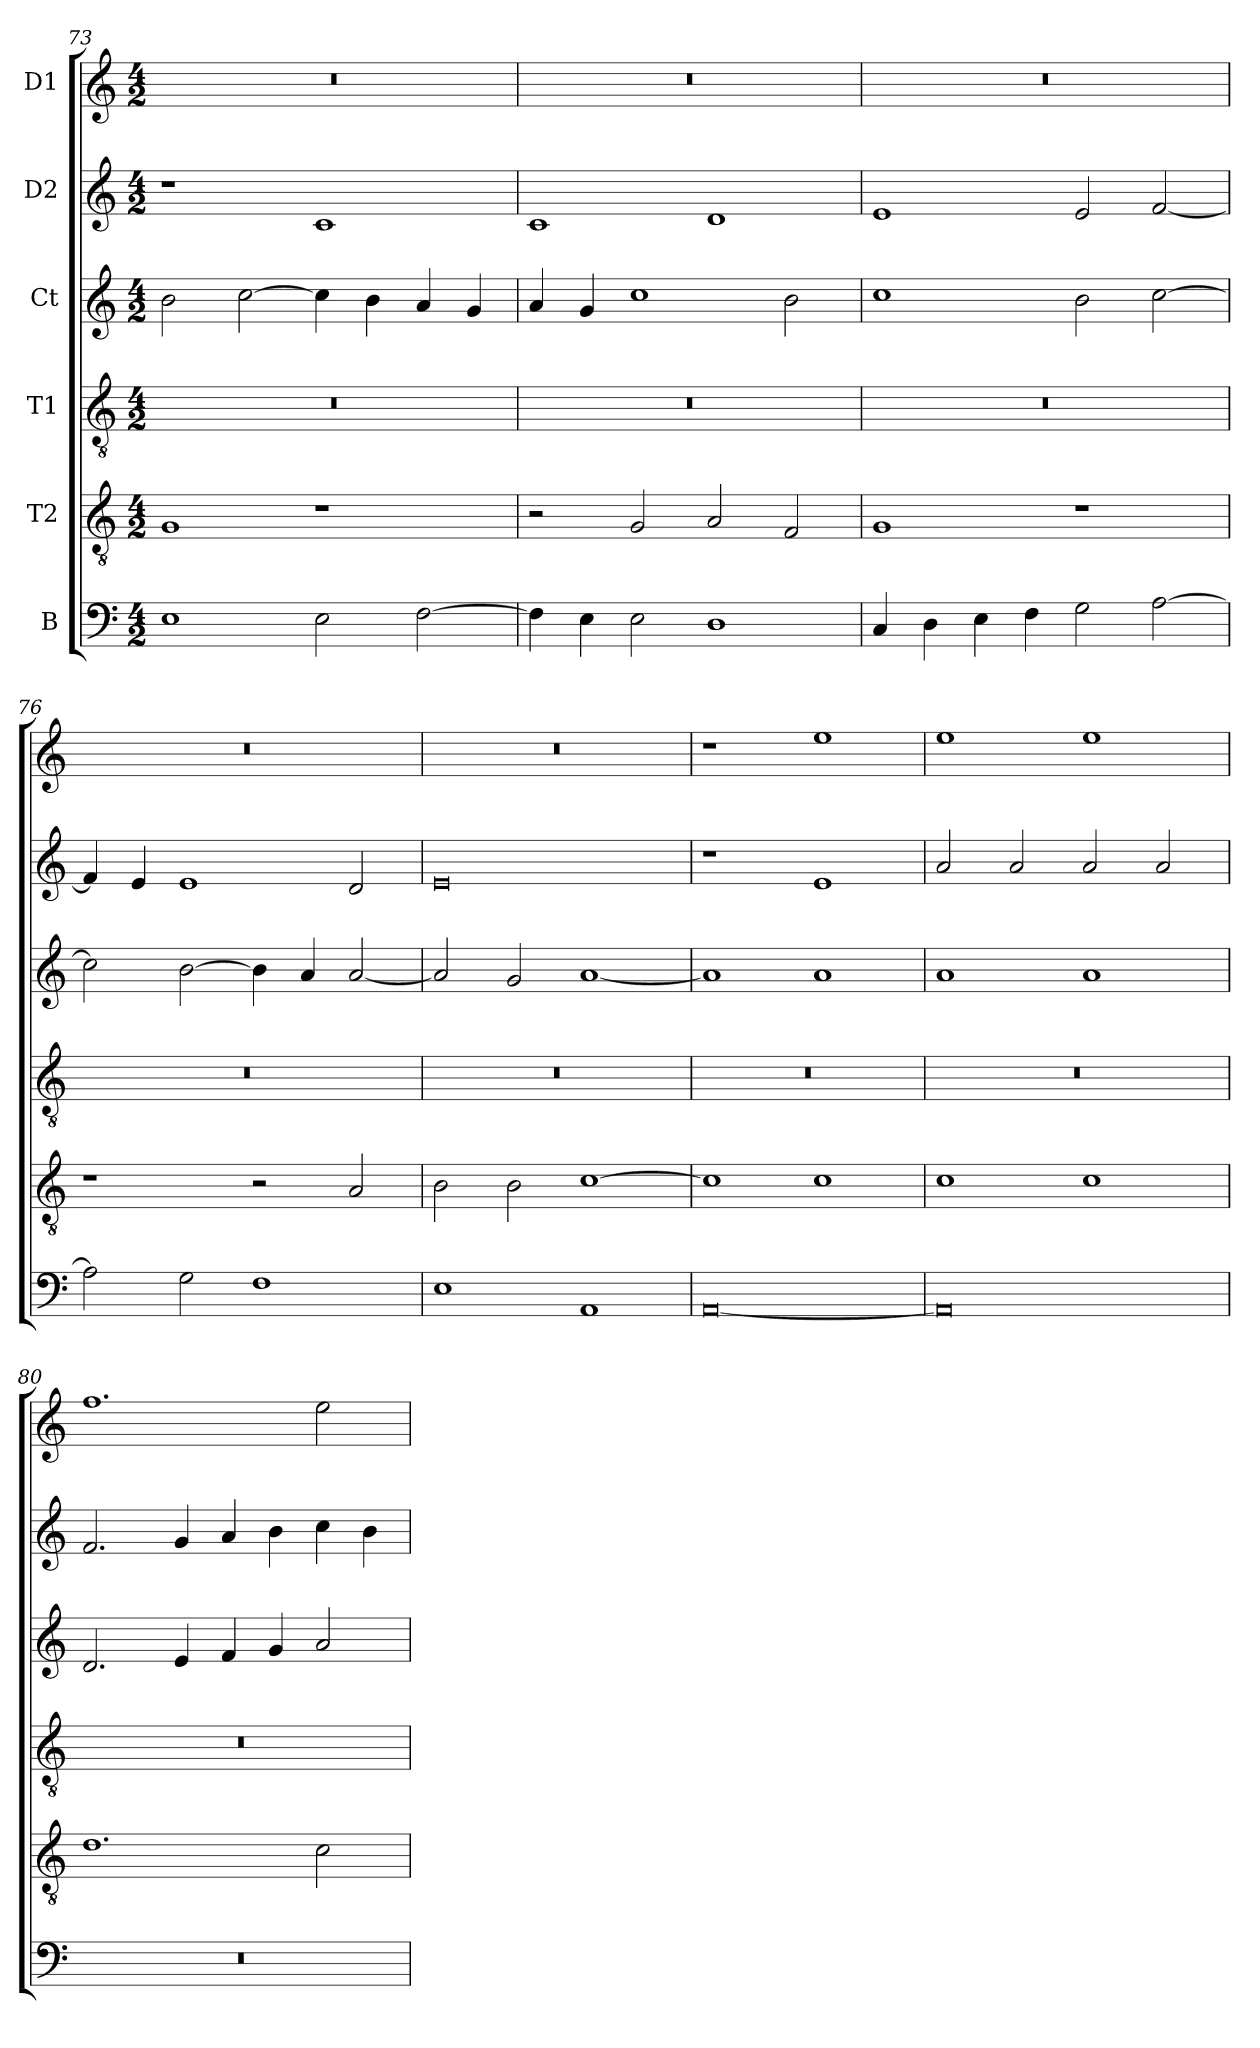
**kern	**kern	**kern	**kern	**kern	**kern
*part6	*part5	*part4	*part3	*part2	*part1
*staff6	*staff5	*staff4	*staff3	*staff2	*staff1
*I"B	*I"T2	*I"T1	*I"Ct	*I"D2	*I"D1
*clefF4	*clefGv2	*clefGv2	*clefG2	*clefG2	*clefG2
*	*ITrd7c12	*ITrd7c12	*	*	*
*k[]	*k[]	*k[]	*k[]	*k[]	*k[]
*C:	*C:	*C:	*C:	*C:	*C:
*M4/2	*M4/2	*M4/2	*M4/2	*M4/2	*M4/2
=73	=73	=73	=73	=73	=73
!	!	!LO:N:vis=1	!	!	!LO:N:vis=1
1Ei	1GGi	0r	2bi\	1r	0r
.	.	.	[>2cci\	.	.
2Ei\	1r	.	4cci\]	1ci	.
.	.	.	4bi\	.	.
[>2Fi\	.	.	4ai/	.	.
.	.	.	4gi/	.	.
!!LO:PB:g=z
=74	=74	=74	=74	=74	=74
!	!	!LO:N:vis=1	!	!	!LO:N:vis=1
4Fi\]	2r	0r	4ai/	1ci	0r
4Ei\	.	.	4gi/	.	.
2Ei\	2GGi/	.	1cci	.	.
1Di	2AAi/	.	.	1di	.
.	2FFi/	.	2bi\	.	.
=75	=75	=75	=75	=75	=75
!	!	!LO:N:vis=1	!	!	!LO:N:vis=1
4Ci/	1GGi	0r	1cci	1ei	0r
4Di\	.	.	.	.	.
4Ei\	.	.	.	.	.
4Fi\	.	.	.	.	.
2Gi\	1r	.	2bi\	2ei/	.
[>2Ai\	.	.	[>2cci\	[<2fi/	.
=76	=76	=76	=76	=76	=76
!	!	!LO:N:vis=1	!	!	!LO:N:vis=1
2Ai\]	1r	0r	2cci\]	4fi/]	0r
.	.	.	.	4ei/	.
2Gi\	.	.	[>2bi\	1ei	.
1Fi	2r	.	4bi\]	.	.
.	.	.	4ai/	.	.
.	2AAi/	.	[<2ai/	2di/	.
!!LO:PB:g=z
=77	=77	=77	=77	=77	=77
!	!	!LO:N:vis=1	!	!	!LO:N:vis=1
1Ei	2BBi\	0r	2ai/]	0ei	0r
.	2BBi\	.	2gi/	.	.
1AAi	[>1Ci	.	[<1ai	.	.
=78	=78	=78	=78	=78	=78
!	!	!LO:N:vis=1	!	!	!
[<0AAi	1Ci]	0r	1ai]	1r	1r
.	1Ci	.	1ai	1ei	1eei
=79	=79	=79	=79	=79	=79
!	!	!LO:N:vis=1	!	!	!
0AAi]	1Ci	0r	1ai	2ai/	1eei
.	.	.	.	2ai/	.
.	1Ci	.	1ai	2ai/	1eei
.	.	.	.	2ai/	.
!!LO:PB:g=z
=80	=80	=80	=80	=80	=80
!LO:N:vis=1	!	!LO:N:vis=1	!	!	!
0r	1.Di	0r	2.di/	2.fi/	1.ffi
.	.	.	4ei/	4gi/	.
.	.	.	4fi/	4ai/	.
.	.	.	4gi/	4bi\	.
.	2Ci\	.	2ai/	4cci\	2eei\
.	.	.	.	4bi\	.
=	=	=	=	=	=
*-	*-	*-	*-	*-	*-
